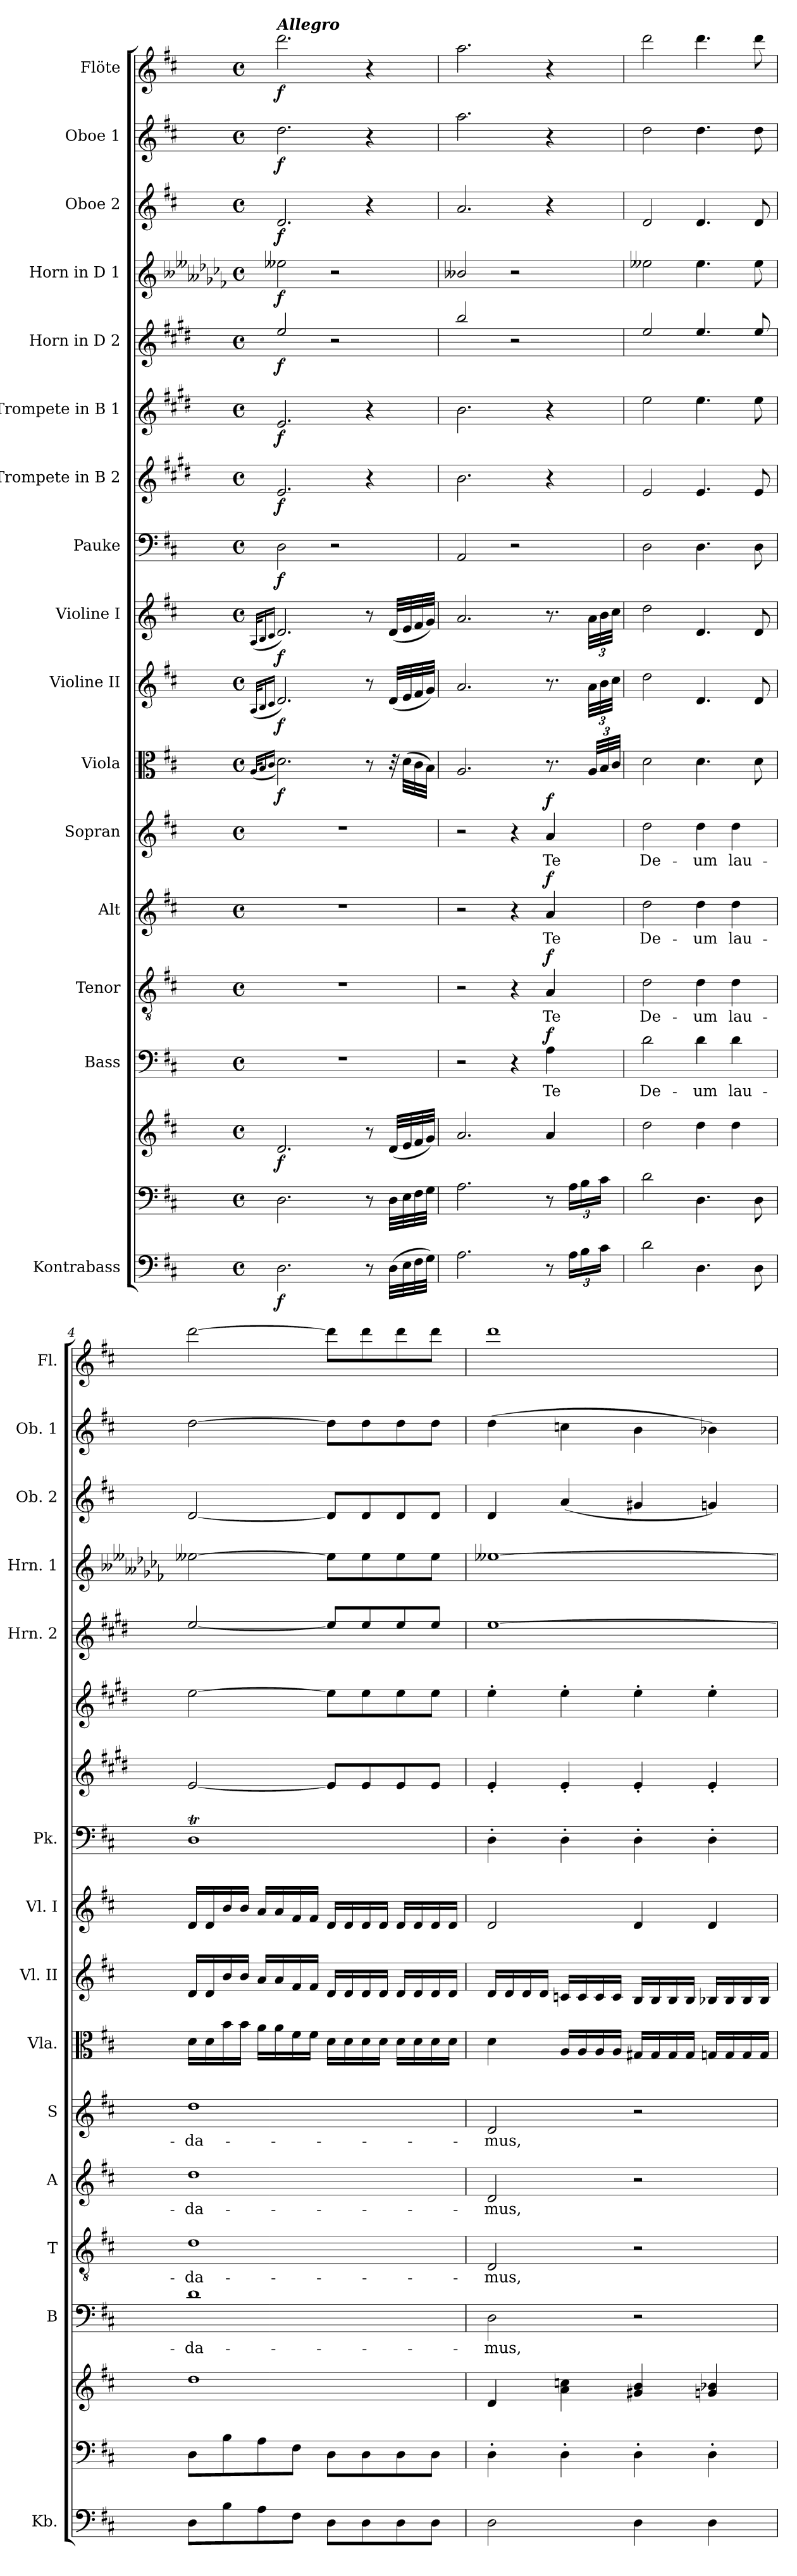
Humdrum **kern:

**kern	**dynam	**kern	**kern	**dynam	**kern	**text	**dynam	**kern	**text	**dynam	**kern	**text	**dynam	**kern	**text	**dynam	**kern	**dynam	**kern	**dynam	**kern	**dynam	**kern	**dynam	**kern	**dynam	**kern	**dynam	**kern	**dynam	**kern	**dynam	**kern	**dynam	**kern	**dynam	**kern	**dynam
*part17	*part17	*part16	*part16	*part16	*part15	*part15	*part15	*part14	*part14	*part14	*part13	*part13	*part13	*part12	*part12	*part12	*part11	*part11	*part10	*part10	*part9	*part9	*part8	*part8	*part7	*part7	*part6	*part6	*part5	*part5	*part4	*part4	*part3	*part3	*part2	*part2	*part1	*part1
*staff18	*staff18	*staff17	*staff16	*staff16/17	*staff15	*staff15	*staff15	*staff14	*staff14	*staff14	*staff13	*staff13	*staff13	*staff12	*staff12	*staff12	*staff11	*staff11	*staff10	*staff10	*staff9	*staff9	*staff8	*staff8	*staff7	*staff7	*staff6	*staff6	*staff5	*staff5	*staff4	*staff4	*staff3	*staff3	*staff2	*staff2	*staff1	*staff1
*I"Kontrabass	*	*	*	*	*I"Bass	*	*	*I"Tenor	*	*	*I"Alt	*	*	*I"Sopran	*	*	*I"Viola	*	*I"Violine II	*	*I"Violine I	*	*I"Pauke	*	*I"Trompete in B 2	*	*I"Trompete in B 1	*	*I"Horn in D 2	*	*I"Horn in D 1	*	*I"Oboe 2	*	*I"Oboe 1	*	*I"Flöte	*
*I'Kb.	*	*	*	*	*I'B	*	*	*I'T	*	*	*I'A	*	*	*I'S	*	*	*I'Vla.	*	*I'Vl. II	*	*I'Vl. I	*	*I'Pk.	*	*	*	*	*	*I'Hrn. 2	*	*I'Hrn. 1	*	*I'Ob. 2	*	*I'Ob. 1	*	*I'Fl.	*
*clefF4	*	*clefF4	*clefG2	*	*clefF4	*	*	*clefGv2	*	*	*clefG2	*	*	*clefG2	*	*	*clefC3	*	*clefG2	*	*clefG2	*	*clefF4	*	*clefG2	*	*clefG2	*	*clefG2	*	*clefG2	*	*clefG2	*	*clefG2	*	*clefG2	*
*ITrd7c12	*	*	*	*	*	*	*	*	*	*	*	*	*	*	*	*	*	*	*	*	*	*	*	*	*ITrd1c2	*	*ITrd1c2	*	*ITrd4c7	*	*ITrd-8c-12	*	*	*	*	*	*	*
*k[f#c#]	*	*k[f#c#]	*k[f#c#]	*	*k[f#c#]	*	*	*k[f#c#]	*	*	*k[f#c#]	*	*	*k[f#c#]	*	*	*k[f#c#]	*	*k[f#c#]	*	*k[f#c#]	*	*k[f#c#]	*	*k[f#c#]	*	*k[f#c#]	*	*k[f#c#g#]	*	*k[b--e--a--d-g-c-f-]	*	*k[f#c#]	*	*k[f#c#]	*	*k[f#c#]	*
*D:	*	*D:	*D:	*	*D:	*	*	*D:	*	*	*D:	*	*	*D:	*	*	*D:	*	*D:	*	*D:	*	*D:	*	*D:	*	*D:	*	*A:	*	*E--:	*	*D:	*	*D:	*	*D:	*
*M4/4	*	*M4/4	*M4/4	*	*M4/4	*	*	*M4/4	*	*	*M4/4	*	*	*M4/4	*	*	*M4/4	*	*M4/4	*	*M4/4	*	*M4/4	*	*M4/4	*	*M4/4	*	*M4/4	*	*M4/4	*	*M4/4	*	*M4/4	*	*M4/4	*
*met(c)	*	*met(c)	*met(c)	*	*met(c)	*	*	*met(c)	*	*	*met(c)	*	*	*met(c)	*	*	*met(c)	*	*met(c)	*	*met(c)	*	*met(c)	*	*met(c)	*	*met(c)	*	*met(c)	*	*met(c)	*	*met(c)	*	*met(c)	*	*met(c)	*
=1	=1	=1	=1	=1	=1	=1	=1	=1	=1	=1	=1	=1	=1	=1	=1	=1	=1	=1	=1	=1	=1	=1	=1	=1	=1	=1	=1	=1	=1	=1	=1	=1	=1	=1	=1	=1	=1	=1
.	.	.	.	.	.	.	.	.	.	.	.	.	.	.	.	.	(<32qA/KLL	.	(<32qA/KLL	.	(<32qA/KLL	.	.	.	.	.	.	.	.	.	.	.	.	.	.	.	.	.
.	.	.	.	.	.	.	.	.	.	.	.	.	.	.	.	.	16qB/	.	16qB/	.	16qB/	.	.	.	.	.	.	.	.	.	.	.	.	.	.	.	.	.
.	.	.	.	.	.	.	.	.	.	.	.	.	.	.	.	.	16qc#/JJ	.	16qc#/JJ	.	16qc#/JJ	.	.	.	.	.	.	.	.	.	.	.	.	.	.	.	.	.
!	!	!	!	!	!	!	!	!	!	!	!	!	!	!	!	!	!	!	!	!	!	!	!	!	!	!	!	!	!	!	!	!	!	!	!	!	!LO:TX:a:Bi:t=Allegro	!
!	!LO:DY:b	!	!	!LO:DY:b	!	!	!	!	!	!	!	!	!	!	!	!	!	!LO:DY:b	!	!LO:DY:b	!	!LO:DY:b	!	!LO:DY:b	!	!LO:DY:b	!	!LO:DY:b	!	!LO:DY:b	!	!LO:DY:b	!	!LO:DY:b	!	!LO:DY:b	!	!LO:DY:b
2.DD\	f	2.D\	2.d/	f	1r	.	.	1r	.	.	1r	.	.	1r	.	.	2.d\)	f	2.d/)	f	2.d/)	f	2D\	f	2.d/	f	2.d/	f	2a/	f	2eee--\	f	2.d/	f	2.dd\	f	2.ddd\	f
.	.	.	.	.	.	.	.	.	.	.	.	.	.	.	.	.	.	.	.	.	.	.	2r	.	.	.	.	.	2r	.	2r	.	.	.	.	.	.	.
8r	.	8r	8r	.	.	.	.	.	.	.	.	.	.	.	.	.	8r	.	8r	.	8r	.	.	.	4r	.	4r	.	.	.	.	.	4r	.	4r	.	4r	.
(>32DD\LLL	.	32D\LLL	(<32d/LLL	.	.	.	.	.	.	.	.	.	.	.	.	.	32r	.	(<32d/LLL	.	(<32d/LLL	.	.	.	.	.	.	.	.	.	.	.	.	.	.	.	.	.
32EE\	.	32E\	32e/	.	.	.	.	.	.	.	.	.	.	.	.	.	(>32d\LLL	.	32e/	.	32e/	.	.	.	.	.	.	.	.	.	.	.	.	.	.	.	.	.
32FF#\	.	32F#\	32f#/	.	.	.	.	.	.	.	.	.	.	.	.	.	32c#\	.	32f#/	.	32f#/	.	.	.	.	.	.	.	.	.	.	.	.	.	.	.	.	.
32GG\JJJ)	.	32G\JJJ	32g/JJJ)	.	.	.	.	.	.	.	.	.	.	.	.	.	32B\JJJ)	.	32g/JJJ)	.	32g/JJJ)	.	.	.	.	.	.	.	.	.	.	.	.	.	.	.	.	.
=2	=2	=2	=2	=2	=2	=2	=2	=2	=2	=2	=2	=2	=2	=2	=2	=2	=2	=2	=2	=2	=2	=2	=2	=2	=2	=2	=2	=2	=2	=2	=2	=2	=2	=2	=2	=2	=2	=2
2.AA\	.	2.A\	2.a/	.	2r	.	.	2r	.	.	2r	.	.	2r	.	.	2.A/	.	2.a/	.	2.a/	.	2AA/	.	2.a\	.	2.a\	.	2ee/	.	2bb--/	.	2.a/	.	2.aa\	.	2.aa\	.
.	.	.	.	.	4r	.	.	4r	.	.	4r	.	.	4r	.	.	.	.	.	.	.	.	2r	.	.	.	.	.	2r	.	2r	.	.	.	.	.	.	.
!	!	!	!	!	!	!LO:LY:b	!LO:DY:a	!	!LO:LY:b	!LO:DY:a	!	!LO:LY:b	!LO:DY:a	!	!LO:LY:b	!LO:DY:a	!	!	!	!	!	!	!	!	!	!	!	!	!	!	!	!	!	!	!	!	!	!
8r	.	8r	4a/	.	4A\	Te	f	4A/	Te	f	4a/	Te	f	4a/	Te	f	8.r	.	8.r	.	8.r	.	.	.	4r	.	4r	.	.	.	.	.	4r	.	4r	.	4r	.
24AA\LL	.	24A\LL	.	.	.	.	.	.	.	.	.	.	.	.	.	.	.	.	.	.	.	.	.	.	.	.	.	.	.	.	.	.	.	.	.	.	.	.
24BB\	.	24B\	.	.	.	.	.	.	.	.	.	.	.	.	.	.	.	.	.	.	.	.	.	.	.	.	.	.	.	.	.	.	.	.	.	.	.	.
.	.	.	.	.	.	.	.	.	.	.	.	.	.	.	.	.	48A/LLL	.	48a\LLL	.	48a\LLL	.	.	.	.	.	.	.	.	.	.	.	.	.	.	.	.	.
24C#\JJ	.	24c#\JJ	.	.	.	.	.	.	.	.	.	.	.	.	.	.	48B/	.	48b\	.	48b\	.	.	.	.	.	.	.	.	.	.	.	.	.	.	.	.	.
.	.	.	.	.	.	.	.	.	.	.	.	.	.	.	.	.	48c#/JJJ	.	48cc#\JJJ	.	48cc#\JJJ	.	.	.	.	.	.	.	.	.	.	.	.	.	.	.	.	.
=3	=3	=3	=3	=3	=3	=3	=3	=3	=3	=3	=3	=3	=3	=3	=3	=3	=3	=3	=3	=3	=3	=3	=3	=3	=3	=3	=3	=3	=3	=3	=3	=3	=3	=3	=3	=3	=3	=3
!	!	!	!	!	!	!LO:LY:b	!	!	!LO:LY:b	!	!	!LO:LY:b	!	!	!LO:LY:b	!	!	!	!	!	!	!	!	!	!	!	!	!	!	!	!	!	!	!	!	!	!	!
2D\	.	2d\	2dd\	.	2d\	De-	.	2d\	De-	.	2dd\	De-	.	2dd\	De-	.	2d\	.	2dd\	.	2dd\	.	2D\	.	2d/	.	2dd\	.	2a/	.	2eee--\	.	2d/	.	2dd\	.	2ddd\	.
!	!	!	!	!	!	!LO:LY:b	!	!	!LO:LY:b	!	!	!LO:LY:b	!	!	!LO:LY:b	!	!	!	!	!	!	!	!	!	!	!	!	!	!	!	!	!	!	!	!	!	!	!
4.DD\	.	4.D\	4dd\	.	4d\	-um	.	4d\	-um	.	4dd\	-um	.	4dd\	-um	.	4.d\	.	4.d/	.	4.d/	.	4.D\	.	4.d/	.	4.dd\	.	4.a/	.	4.eee--\	.	4.d/	.	4.dd\	.	4.ddd\	.
!	!	!	!	!	!	!LO:LY:b	!	!	!LO:LY:b	!	!	!LO:LY:b	!	!	!LO:LY:b	!	!	!	!	!	!	!	!	!	!	!	!	!	!	!	!	!	!	!	!	!	!	!
.	.	.	4dd\	.	4d\	lau-	.	4d\	lau-	.	4dd\	lau-	.	4dd\	lau-	.	.	.	.	.	.	.	.	.	.	.	.	.	.	.	.	.	.	.	.	.	.	.
8DD\	.	8D\	.	.	.	.	.	.	.	.	.	.	.	.	.	.	8d\	.	8d/	.	8d/	.	8D\	.	8d/	.	8dd\	.	8a/	.	8eee--\	.	8d/	.	8dd\	.	8ddd\	.
=4	=4	=4	=4	=4	=4	=4	=4	=4	=4	=4	=4	=4	=4	=4	=4	=4	=4	=4	=4	=4	=4	=4	=4	=4	=4	=4	=4	=4	=4	=4	=4	=4	=4	=4	=4	=4	=4	=4
!	!	!	!	!	!	!LO:LY:b	!	!	!LO:LY:b	!	!	!LO:LY:b	!	!	!LO:LY:b	!	!	!	!	!	!	!	!	!	!	!	!	!	!	!	!	!	!	!	!	!	!	!
8DD\L	.	8D\L	1dd	.	1d	-da-	.	1d	-da-	.	1dd	-da-	.	1dd	-da-	.	16d\LL	.	16d/LL	.	16d/LL	.	1DT	.	[2d/	.	[2dd\	.	[2a/	.	[2eee--\	.	[2d/	.	[2dd\	.	[2ddd\	.
.	.	.	.	.	.	.	.	.	.	.	.	.	.	.	.	.	16d\	.	16d/	.	16d/	.	.	.	.	.	.	.	.	.	.	.	.	.	.	.	.	.
8BB\	.	8B\	.	.	.	.	.	.	.	.	.	.	.	.	.	.	16b\	.	16b/	.	16b/	.	.	.	.	.	.	.	.	.	.	.	.	.	.	.	.	.
.	.	.	.	.	.	.	.	.	.	.	.	.	.	.	.	.	16b\JJ	.	16b/JJ	.	16b/JJ	.	.	.	.	.	.	.	.	.	.	.	.	.	.	.	.	.
8AA\	.	8A\	.	.	.	.	.	.	.	.	.	.	.	.	.	.	16a\LL	.	16a/LL	.	16a/LL	.	.	.	.	.	.	.	.	.	.	.	.	.	.	.	.	.
.	.	.	.	.	.	.	.	.	.	.	.	.	.	.	.	.	16a\	.	16a/	.	16a/	.	.	.	.	.	.	.	.	.	.	.	.	.	.	.	.	.
8FF#\J	.	8F#\J	.	.	.	.	.	.	.	.	.	.	.	.	.	.	16f#\	.	16f#/	.	16f#/	.	.	.	.	.	.	.	.	.	.	.	.	.	.	.	.	.
.	.	.	.	.	.	.	.	.	.	.	.	.	.	.	.	.	16f#\JJ	.	16f#/JJ	.	16f#/JJ	.	.	.	.	.	.	.	.	.	.	.	.	.	.	.	.	.
8DD\L	.	8D\L	.	.	.	.	.	.	.	.	.	.	.	.	.	.	16d\LL	.	16d/LL	.	16d/LL	.	.	.	8d/L]	.	8dd\L]	.	8a/L]	.	8eee--\L]	.	8d/L]	.	8dd\L]	.	8ddd\L]	.
.	.	.	.	.	.	.	.	.	.	.	.	.	.	.	.	.	16d\	.	16d/	.	16d/	.	.	.	.	.	.	.	.	.	.	.	.	.	.	.	.	.
8DD\	.	8D\	.	.	.	.	.	.	.	.	.	.	.	.	.	.	16d\	.	16d/	.	16d/	.	.	.	8d/	.	8dd\	.	8a/	.	8eee--\	.	8d/	.	8dd\	.	8ddd\	.
.	.	.	.	.	.	.	.	.	.	.	.	.	.	.	.	.	16d\JJ	.	16d/JJ	.	16d/JJ	.	.	.	.	.	.	.	.	.	.	.	.	.	.	.	.	.
8DD\	.	8D\	.	.	.	.	.	.	.	.	.	.	.	.	.	.	16d\LL	.	16d/LL	.	16d/LL	.	.	.	8d/	.	8dd\	.	8a/	.	8eee--\	.	8d/	.	8dd\	.	8ddd\	.
.	.	.	.	.	.	.	.	.	.	.	.	.	.	.	.	.	16d\	.	16d/	.	16d/	.	.	.	.	.	.	.	.	.	.	.	.	.	.	.	.	.
8DD\J	.	8D\J	.	.	.	.	.	.	.	.	.	.	.	.	.	.	16d\	.	16d/	.	16d/	.	.	.	8d/J	.	8dd\J	.	8a/J	.	8eee--\J	.	8d/J	.	8dd\J	.	8ddd\J	.
.	.	.	.	.	.	.	.	.	.	.	.	.	.	.	.	.	16d\JJ	.	16d/JJ	.	16d/JJ	.	.	.	.	.	.	.	.	.	.	.	.	.	.	.	.	.
=5	=5	=5	=5	=5	=5	=5	=5	=5	=5	=5	=5	=5	=5	=5	=5	=5	=5	=5	=5	=5	=5	=5	=5	=5	=5	=5	=5	=5	=5	=5	=5	=5	=5	=5	=5	=5	=5	=5
!	!	!	!	!	!	!LO:LY:b	!	!	!LO:LY:b	!	!	!LO:LY:b	!	!	!LO:LY:b	!	!	!	!	!	!	!	!	!	!	!	!	!	!	!	!	!	!	!	!	!	!	!
2DD\	.	4D'>\	4d/	.	2D\	-mus,	.	2D/	-mus,	.	2d/	-mus,	.	2d/	-mus,	.	4d\	.	16d/LL	.	2d/	.	4D'>\	.	4d'</	.	4dd'>\	.	[1a	.	[1eee--	.	4d/	.	(>4dd\	.	1ddd	.
.	.	.	.	.	.	.	.	.	.	.	.	.	.	.	.	.	.	.	16d/	.	.	.	.	.	.	.	.	.	.	.	.	.	.	.	.	.	.	.
.	.	.	.	.	.	.	.	.	.	.	.	.	.	.	.	.	.	.	16d/	.	.	.	.	.	.	.	.	.	.	.	.	.	.	.	.	.	.	.
.	.	.	.	.	.	.	.	.	.	.	.	.	.	.	.	.	.	.	16d/JJ	.	.	.	.	.	.	.	.	.	.	.	.	.	.	.	.	.	.	.
.	.	4D'>\	4a\ 4ccn\	.	.	.	.	.	.	.	.	.	.	.	.	.	16A/LL	.	16cn/LL	.	.	.	4D'>\	.	4d'</	.	4dd'>\	.	.	.	.	.	(<4a/	.	4ccn\	.	.	.
.	.	.	.	.	.	.	.	.	.	.	.	.	.	.	.	.	16A/	.	16c/	.	.	.	.	.	.	.	.	.	.	.	.	.	.	.	.	.	.	.
.	.	.	.	.	.	.	.	.	.	.	.	.	.	.	.	.	16A/	.	16c/	.	.	.	.	.	.	.	.	.	.	.	.	.	.	.	.	.	.	.
.	.	.	.	.	.	.	.	.	.	.	.	.	.	.	.	.	16A/JJ	.	16c/JJ	.	.	.	.	.	.	.	.	.	.	.	.	.	.	.	.	.	.	.
4DD\	.	4D'>\	4g#X/ 4b/	.	2r	.	.	2r	.	.	2r	.	.	2r	.	.	16G#X/LL	.	16B/LL	.	4d/	.	4D'>\	.	4d'</	.	4dd'>\	.	.	.	.	.	4g#X/	.	4b\	.	.	.
.	.	.	.	.	.	.	.	.	.	.	.	.	.	.	.	.	16G#/	.	16B/	.	.	.	.	.	.	.	.	.	.	.	.	.	.	.	.	.	.	.
.	.	.	.	.	.	.	.	.	.	.	.	.	.	.	.	.	16G#/	.	16B/	.	.	.	.	.	.	.	.	.	.	.	.	.	.	.	.	.	.	.
.	.	.	.	.	.	.	.	.	.	.	.	.	.	.	.	.	16G#/JJ	.	16B/JJ	.	.	.	.	.	.	.	.	.	.	.	.	.	.	.	.	.	.	.
4DD\	.	4D'>\	4gn/ 4b-X/	.	.	.	.	.	.	.	.	.	.	.	.	.	16Gn/LL	.	16B-X/LL	.	4d/	.	4D'>\	.	4d'</	.	4dd'>\	.	.	.	.	.	4gn/)	.	4b-X\)	.	.	.
.	.	.	.	.	.	.	.	.	.	.	.	.	.	.	.	.	16G/	.	16B-/	.	.	.	.	.	.	.	.	.	.	.	.	.	.	.	.	.	.	.
.	.	.	.	.	.	.	.	.	.	.	.	.	.	.	.	.	16G/	.	16B-/	.	.	.	.	.	.	.	.	.	.	.	.	.	.	.	.	.	.	.
.	.	.	.	.	.	.	.	.	.	.	.	.	.	.	.	.	16G/JJ	.	16B-/JJ	.	.	.	.	.	.	.	.	.	.	.	.	.	.	.	.	.	.	.
=	=	=	=	=	=	=	=	=	=	=	=	=	=	=	=	=	=	=	=	=	=	=	=	=	=	=	=	=	=	=	=	=	=	=	=	=	=	=
*-	*-	*-	*-	*-	*-	*-	*-	*-	*-	*-	*-	*-	*-	*-	*-	*-	*-	*-	*-	*-	*-	*-	*-	*-	*-	*-	*-	*-	*-	*-	*-	*-	*-	*-	*-	*-	*-	*-
